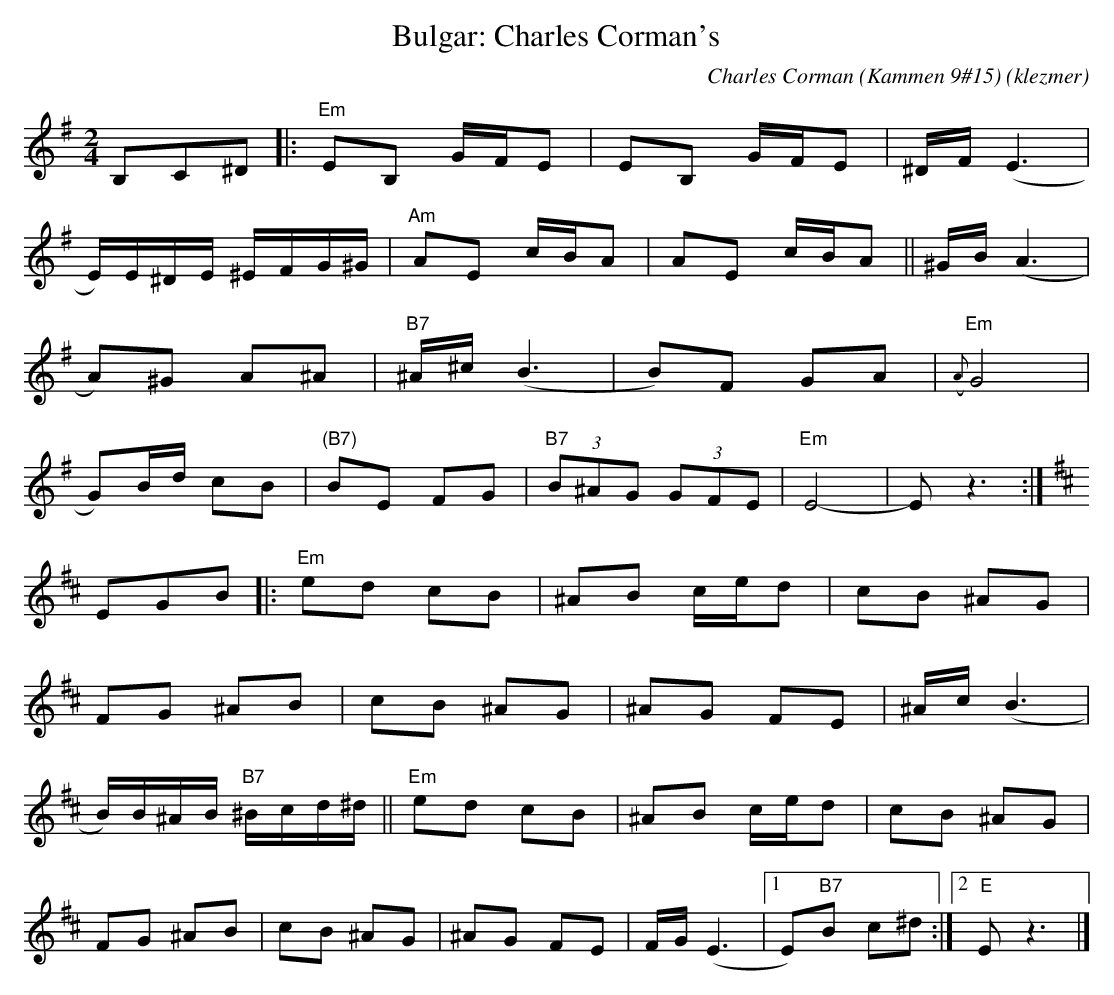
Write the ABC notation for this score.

X:1
T: Bulgar: Charles Corman's
O:klezmer
C: Charles Corman (Kammen 9#15)
M: 2/4
L: 1/16
K: Em
B,2C2^D2  |: "Em"E2B,2 GFE2 | E2B,2 GFE2 | ^DF (E6 |
E)E^DE ^EFG^G | "Am"A2E2 cBA2 | A2E2 cBA2 || ^GB (A6 |
A2)^G2 A2^A2 | "B7"^A^c(B6 | B2)F2 G2A2 | "Em"({A}G8 |
G2)Bd c2B2  | "(B7)"B2E2 F2G2 | "B7"(3B2^A2G2 (3G2F2E2 | "Em"E8- | E2z6 :|
[K:D]E2G2B2  |: "Em"e2d2 c2B2 | ^A2B2 ced2 | c2B2 ^A2G2 |
F2G2 ^A2B2 | c2B2 ^A2G2 | ^A2G2 F2E2 | ^Ac(B6 |
B)B^AB "B7"^Bcd^d || "Em"e2d2 c2B2 | ^A2B2 ced2 | c2B2 ^A2G2 |
F2G2 ^A2B2 | c2B2 ^A2G2 | ^A2G2 F2E2 | FG(E6 |1E2)"B7"B2 c2^d2 :|2 "E"E2z6 |]
